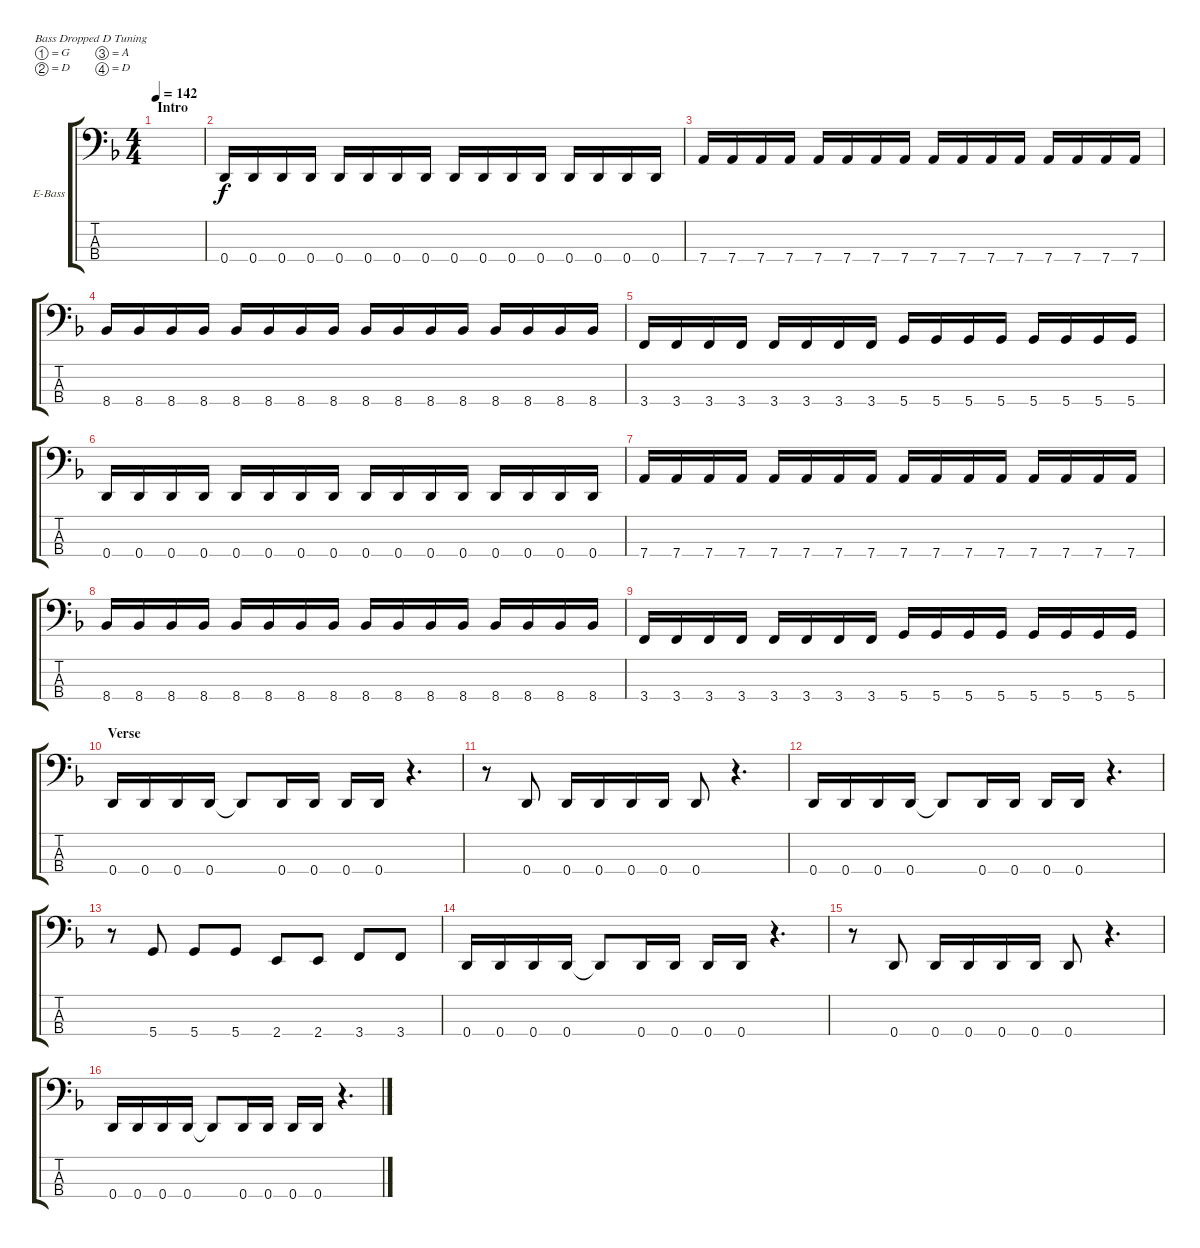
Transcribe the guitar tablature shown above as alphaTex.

\bracketExtendMode groupsimilarinstruments
\firstSystemTrackNameOrientation horizontal
\otherSystemsTrackNameOrientation horizontal
\track ("Electric Bass" "E-Bass") {instrument electricbassfinger}
\staff {score tabs}
\tuning (G2 D2 A1 D1)
\ts (4 4)
\section ("" "Intro")
\tempo 142
\clef f4
\ks dminor
|
0.4.16 0.4.16 0.4.16 0.4.16 0.4.16 0.4.16 0.4.16 0.4.16 0.4.16 0.4.16 0.4.16 0.4.16 0.4.16 0.4.16 0.4.16 0.4.16 |
7.4.16 7.4.16 7.4.16 7.4.16 7.4.16 7.4.16 7.4.16 7.4.16 7.4.16 7.4.16 7.4.16 7.4.16 7.4.16 7.4.16 7.4.16 7.4.16 |
8.4.16 8.4.16 8.4.16 8.4.16 8.4.16 8.4.16 8.4.16 8.4.16 8.4.16 8.4.16 8.4.16 8.4.16 8.4.16 8.4.16 8.4.16 8.4.16 |
3.4.16 3.4.16 3.4.16 3.4.16 3.4.16 3.4.16 3.4.16 3.4.16 5.4.16 5.4.16 5.4.16 5.4.16 5.4.16 5.4.16 5.4.16 5.4.16 |
0.4.16 0.4.16 0.4.16 0.4.16 0.4.16 0.4.16 0.4.16 0.4.16 0.4.16 0.4.16 0.4.16 0.4.16 0.4.16 0.4.16 0.4.16 0.4.16 |
7.4.16 7.4.16 7.4.16 7.4.16 7.4.16 7.4.16 7.4.16 7.4.16 7.4.16 7.4.16 7.4.16 7.4.16 7.4.16 7.4.16 7.4.16 7.4.16 |
8.4.16 8.4.16 8.4.16 8.4.16 8.4.16 8.4.16 8.4.16 8.4.16 8.4.16 8.4.16 8.4.16 8.4.16 8.4.16 8.4.16 8.4.16 8.4.16 |
3.4.16 3.4.16 3.4.16 3.4.16 3.4.16 3.4.16 3.4.16 3.4.16 5.4.16 5.4.16 5.4.16 5.4.16 5.4.16 5.4.16 5.4.16 5.4.16 |
\section ("" "Verse")
0.4.16 0.4.16 0.4.16 0.4.16 0.4{t}.8 0.4.16 0.4.16 0.4.16 0.4.16 r.4{d} |
r.8 0.4.8 0.4.16 0.4.16 0.4.16 0.4.16 0.4.8 r.4{d} |
0.4.16 0.4.16 0.4.16 0.4.16 0.4{t}.8 0.4.16 0.4.16 0.4.16 0.4.16 r.4{d} |
r.8 5.4.8 5.4.8 5.4.8 2.4.8 2.4.8 3.4.8 3.4.8 |
0.4.16 0.4.16 0.4.16 0.4.16 0.4{t}.8 0.4.16 0.4.16 0.4.16 0.4.16 r.4{d} |
r.8 0.4.8 0.4.16 0.4.16 0.4.16 0.4.16 0.4.8 r.4{d} |
0.4.16 0.4.16 0.4.16 0.4.16 0.4{t}.8 0.4.16 0.4.16 0.4.16 0.4.16 r.4{d}
